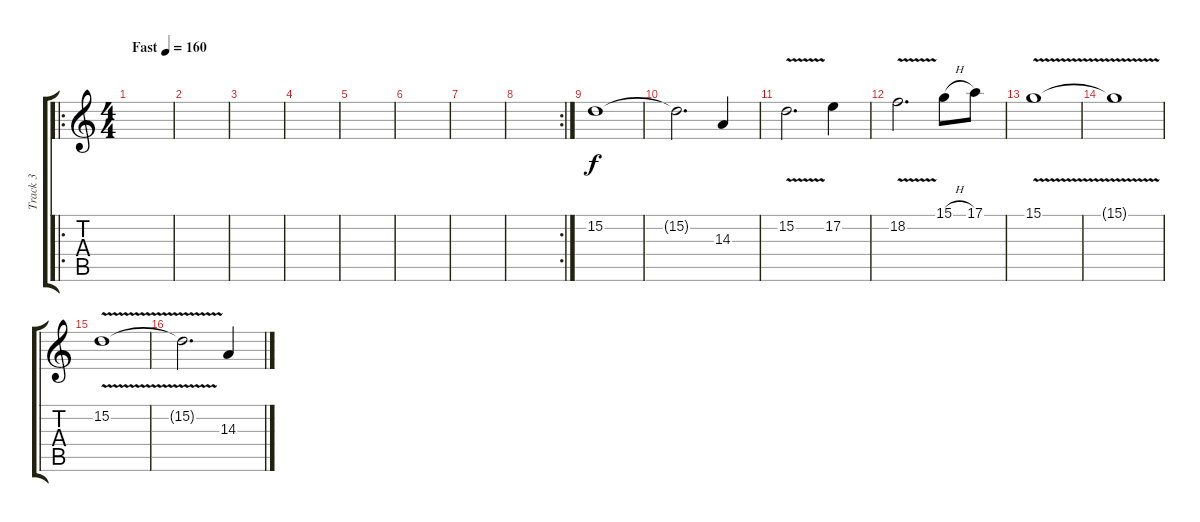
\track ("Track 3" "Track 3") {instrument violin}
\staff {score tabs}
\tuning (E4 B3 G3 D3 A2 E2) {hide}
\ro
\ts (4 4)
\tempo (160 "Fast")
\clef g2
\ks c
|
|
|
|
|
|
|
\rc 2
|
15.2.1 |
15.2{t}.2{d} 14.3.4 |
15.2{v}.2{d} 17.2.4 |
18.2{v}.2{d} 15.1{h}.8 17.1.8 |
15.1{v}.1 |
15.1{t}.1 |
15.2{v}.1 |
15.2{t}.2{d} 14.3.4
